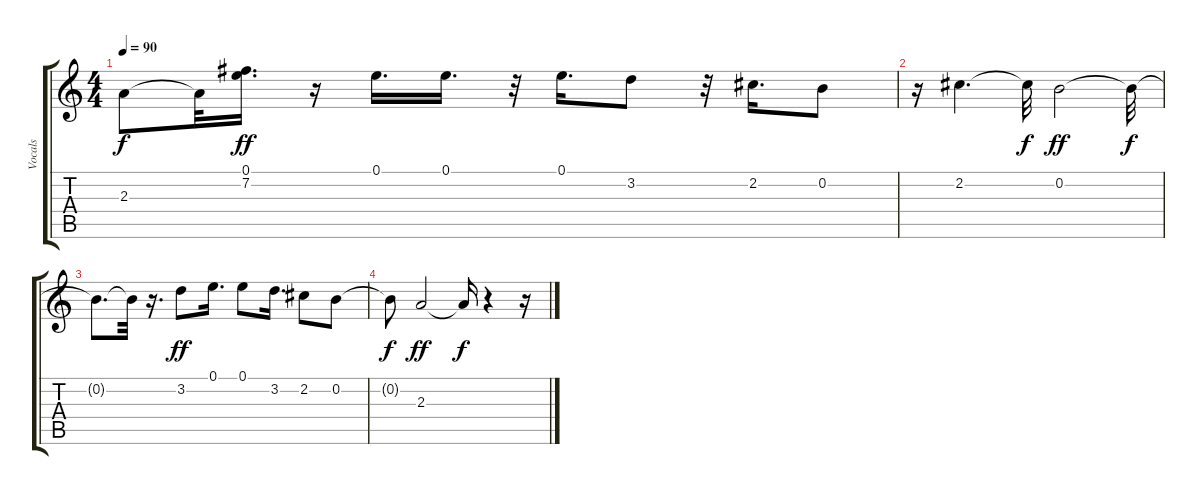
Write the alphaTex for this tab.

\track ("Vocals" "Vocals") {instrument overdrivenguitar}
\staff {score tabs}
\tuning (E4 B3 G3 D3 A2 E2) {hide}
\ts (4 4)
\tempo 90
\clef g2
\ks c
2.3{t}.8{dy f} 2.3{t}.32 (0.1 7.2).16{d dy ff} r.16 0.1.16{d} 0.1.16{d} r.32 0.1.16{d} 3.2.8 r.32 2.2.16{d} 0.2.8 |
r.16 2.2.4{d} 2.2{t}.32{dy f} 0.2.2{dy ff} 0.2{t}.32{dy f} |
0.2{t}.8{d} 0.2{t}.32 r.16{d} 3.2.8{dy ff} 0.1.16{d} 0.1.8 3.2.16{d} 2.2.8 0.2.8 |
0.2{t}.8{dy f} 2.3.2{dy ff} 2.3{t}.16{dy f} r.4 r.16
